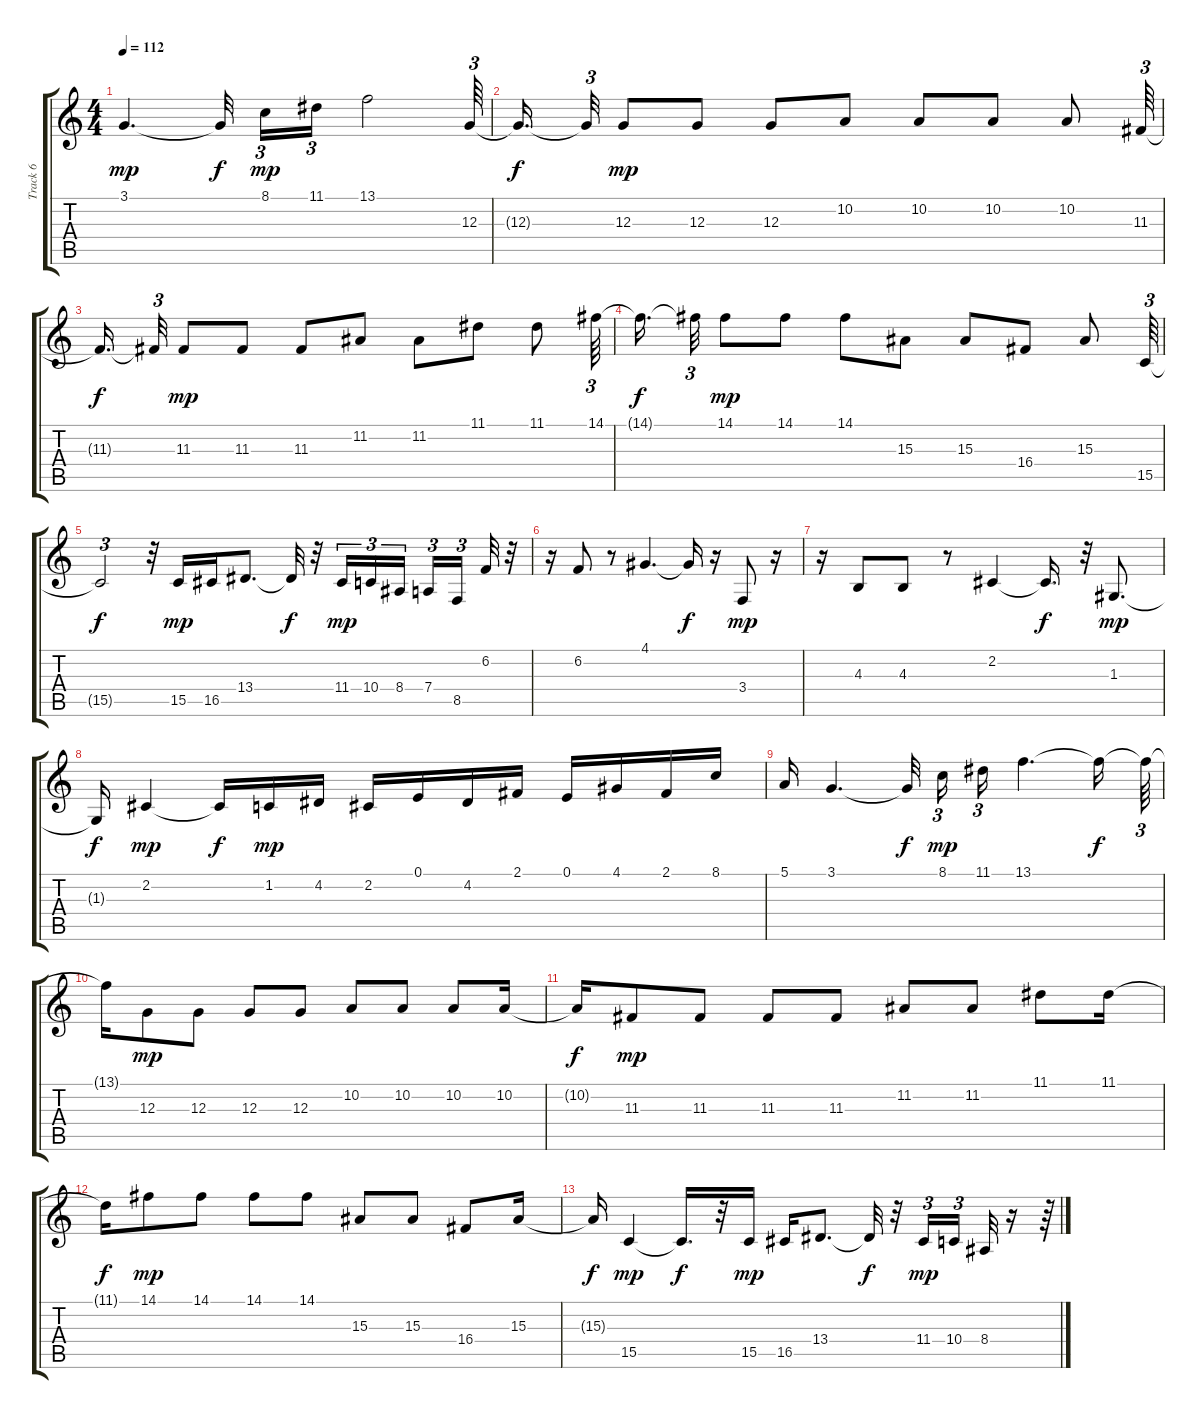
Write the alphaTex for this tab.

\track ("Track 6" "Track 6") {instrument drawbarorgan}
\staff {score tabs}
\tuning (E4 B3 G3 D3 A2 E2) {hide}
\ts (4 4)
\tempo 112
\clef g2
\ks c
3.1.4{d dy mp} 3.1{t}.32{dy f beam splitsecondary} 8.1.16{tu (3 2) dy mp} 11.1.16{tu (3 2)} 13.1.2 12.3.64{tu (3 2)} |
12.3{t}.16{d dy f beam splitsecondary} 12.3{t}.32{tu (3 2)} 12.3.8{dy mp} 12.3.8 12.3.8 10.2.8 10.2.8 10.2.8 10.2.8 11.3.64{tu (3 2)} |
11.3{t}.16{d dy f beam splitsecondary} 11.3{t}.32{tu (3 2)} 11.3.8{dy mp} 11.3.8 11.3.8 11.2.8 11.2.8 11.1.8 11.1.8 14.1.64{tu (3 2)} |
14.1{t}.16{d dy f beam splitsecondary} 14.1{t}.32{tu (3 2)} 14.1.8{dy mp} 14.1.8 14.1.8 15.3.8 15.3.8 16.4.8 15.3.8 15.5.64{tu (3 2)} |
15.5{t}.2{tu (3 2) dy f} r.32 15.5.16{dy mp} 16.5.16 13.4.8{d} 13.4{t}.32{dy f} r.32 11.4.16{tu (3 2) dy mp} 10.4.16{tu (3 2)} 8.4.16{tu (3 2) beam splitsecondary} 7.4.16{tu (3 2)} 8.5.16{tu (3 2) beam splitsecondary} 6.2.32 r.32{tu (3 2)} |
r.16 6.2.8{instrument viola} r.8 4.1.4{d} 4.1{t}.16{dy f} r.16 3.4.8{dy mp} r.16 |
r.16 4.3.8 4.3.8 r.8 2.2.4 2.2{t}.16{d dy f} r.32 1.3.8{d dy mp} |
1.3{t}.16{dy f} 2.2.4{dy mp} 2.2{t}.16{dy f} 1.2.16{dy mp} 4.2.16 2.2.16 0.1.16 4.2.16 2.1.16 0.1.16 4.1.16 2.1.16 8.1.16 |
5.1.16 3.1.4{d} 3.1{t}.32{dy f} 8.1.16{tu (3 2) dy mp} 11.1.16{tu (3 2)} 13.1.4{d} 13.1{t}.16{dy f} 13.1{t}.64{tu (3 2)} |
13.1{t}.16 12.3.8{dy mp} 12.3.8 12.3.8 12.3.8 10.2.8 10.2.8 10.2.8 10.2.16 |
10.2{t}.16{dy f} 11.3.8{dy mp} 11.3.8 11.3.8 11.3.8 11.2.8 11.2.8 11.1.8 11.1.16 |
11.1{t}.16{dy f} 14.1.8{dy mp} 14.1.8 14.1.8 14.1.8 15.3.8 15.3.8 16.4.8 15.3.16 |
15.3{t}.16{dy f} 15.5.4{dy mp} 15.5{t}.16{d dy f} r.32 15.5.16{dy mp} 16.5.16 13.4.8{d} 13.4{t}.32{dy f} r.32 11.4.16{tu (3 2) dy mp} 10.4.16{tu (3 2) beam splitsecondary} 8.4.32 r.16 r.64{tu (3 2)}
